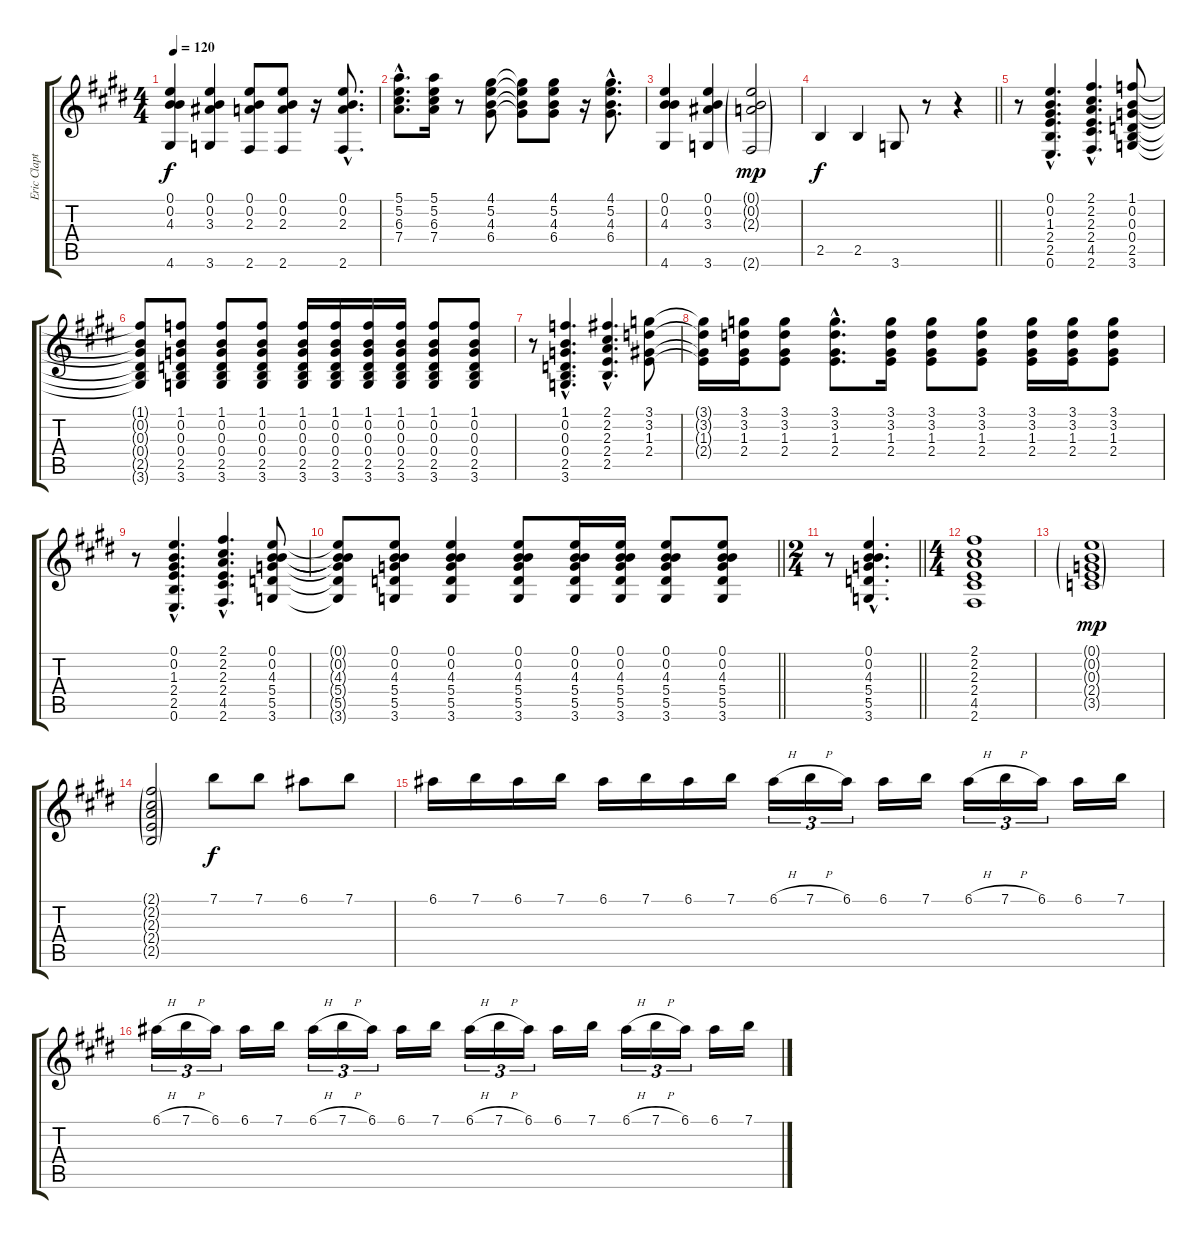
\track ("Eric Clapton Guitar" "Eric Clapt") {instrument acousticguitarnylon}
\staff {score tabs}
\tuning (E4 B3 G3 D3 A2 E2) {hide}
\ts (4 4)
\tempo 120
\clef g2
\ks e
(0.1 0.2 4.3 4.6).4{dy f} (0.1 0.2 3.3 3.6).4 (0.1 0.2 2.3 2.6).8 (0.1 0.2 2.3 2.6).8 r.16 (0.1{hac} 0.2{hac} 2.3{hac} 2.6{hac}).8{d} |
(5.1{hac} 5.2{hac} 6.3{hac} 7.4{hac}).8{d} (5.1 5.2 6.3 7.4).16 r.8 (4.1 5.2 4.3 6.4).8 (4.1{t} 5.2{t} 4.3{t} 6.4{t}).8 (4.1 5.2 4.3 6.4).8 r.16 (4.1{hac} 5.2{hac} 4.3{hac} 6.4{hac}).8{d} |
(0.1 0.2 4.3 4.6).4 (0.1 0.2 3.3 3.6).4 (0.1{g} 0.2{g} 2.3{g} 2.6{g}).2{dy mp} |
\barLineRight lightlight
2.5.4{dy f} 2.5.4 3.6.8 r.8 r.4 |
r.8 (0.1{hac} 0.2{hac} 1.3{hac} 2.4{hac} 2.5{hac} 0.6{hac}).4{d} (2.1{hac} 2.2{hac} 2.3{hac} 2.4{hac} 4.5{hac} 2.6{hac}).4{d} (1.1 0.2 0.3 0.4 2.5 3.6).8 |
(1.1{t} 0.2{t} 0.3{t} 0.4{t} 2.5{t} 3.6{t}).8 (1.1 0.2 0.3 0.4 2.5 3.6).8 (1.1 0.2 0.3 0.4 2.5 3.6).8 (1.1 0.2 0.3 0.4 2.5 3.6).8 (1.1 0.2 0.3 0.4 2.5 3.6).16 (1.1 0.2 0.3 0.4 2.5 3.6).16 (1.1 0.2 0.3 0.4 2.5 3.6).16 (1.1 0.2 0.3 0.4 2.5 3.6).16 (1.1 0.2 0.3 0.4 2.5 3.6).8 (1.1 0.2 0.3 0.4 2.5 3.6).8 |
r.8 (1.1{hac} 0.2{hac} 0.3{hac} 0.4{hac} 2.5{hac} 3.6{hac}).4{d} (2.1{hac} 2.2{hac} 2.3{hac} 2.4{hac} 2.5{hac}).4{d} (3.1 3.2 1.3 2.4).8 |
(3.1{t} 3.2{t} 1.3{t} 2.4{t}).16 (3.1 3.2 1.3 2.4).16 (3.1 3.2 1.3 2.4).8 (3.1{hac} 3.2{hac} 1.3{hac} 2.4{hac}).8{d} (3.1 3.2 1.3 2.4).16 (3.1 3.2 1.3 2.4).8 (3.1 3.2 1.3 2.4).8 (3.1 3.2 1.3 2.4).16 (3.1 3.2 1.3 2.4).16 (3.1 3.2 1.3 2.4).8 |
r.8 (0.1{hac} 0.2{hac} 1.3{hac} 2.4{hac} 2.5{hac} 0.6{hac}).4{d} (2.1{hac} 2.2{hac} 2.3{hac} 2.4{hac} 4.5{hac} 2.6{hac}).4{d} (0.1 0.2 4.3 5.4 5.5 3.6).8 |
\barLineRight lightlight
(0.1{t} 0.2{t} 4.3{t} 5.4{t} 5.5{t} 3.6{t}).8 (0.1 0.2 4.3 5.4 5.5 3.6).8 (0.1 0.2 4.3 5.4 5.5 3.6).4 (0.1 0.2 4.3 5.4 5.5 3.6).8 (0.1 0.2 4.3 5.4 5.5 3.6).16 (0.1 0.2 4.3 5.4 5.5 3.6).16 (0.1 0.2 4.3 5.4 5.5 3.6).8 (0.1 0.2 4.3 5.4 5.5 3.6).8 |
\ts (2 4)
\barLineRight lightlight
r.8 (0.1{hac} 0.2{hac} 4.3{hac} 5.4{hac} 5.5{hac} 3.6{hac}).4{d} |
\ts (4 4)
(2.1 2.2 2.3 2.4 4.5 2.6).1 |
(0.1{g} 0.2{g} 0.3{g} 2.4{g} 3.5{g}).1{dy mp} |
(2.1{g} 2.2{g} 2.3{g} 2.4{g} 2.5{g}).2 7.1.8{dy f} 7.1.8 6.1.8 7.1.8 |
6.1.16 7.1.16 6.1.16 7.1.16 6.1.16 7.1.16 6.1.16 7.1.16 6.1{h}.16{tu (3 2)} 7.1{h}.16{tu (3 2)} 6.1.16{tu (3 2)} 6.1.16 7.1.16 6.1{h}.16{tu (3 2)} 7.1{h}.16{tu (3 2)} 6.1.16{tu (3 2)} 6.1.16 7.1.16 |
6.1{h}.16{tu (3 2)} 7.1{h}.16{tu (3 2)} 6.1.16{tu (3 2)} 6.1.16 7.1.16 6.1{h}.16{tu (3 2)} 7.1{h}.16{tu (3 2)} 6.1.16{tu (3 2)} 6.1.16 7.1.16 6.1{h}.16{tu (3 2)} 7.1{h}.16{tu (3 2)} 6.1.16{tu (3 2)} 6.1.16 7.1.16 6.1{h}.16{tu (3 2)} 7.1{h}.16{tu (3 2)} 6.1.16{tu (3 2)} 6.1.16 7.1.16
